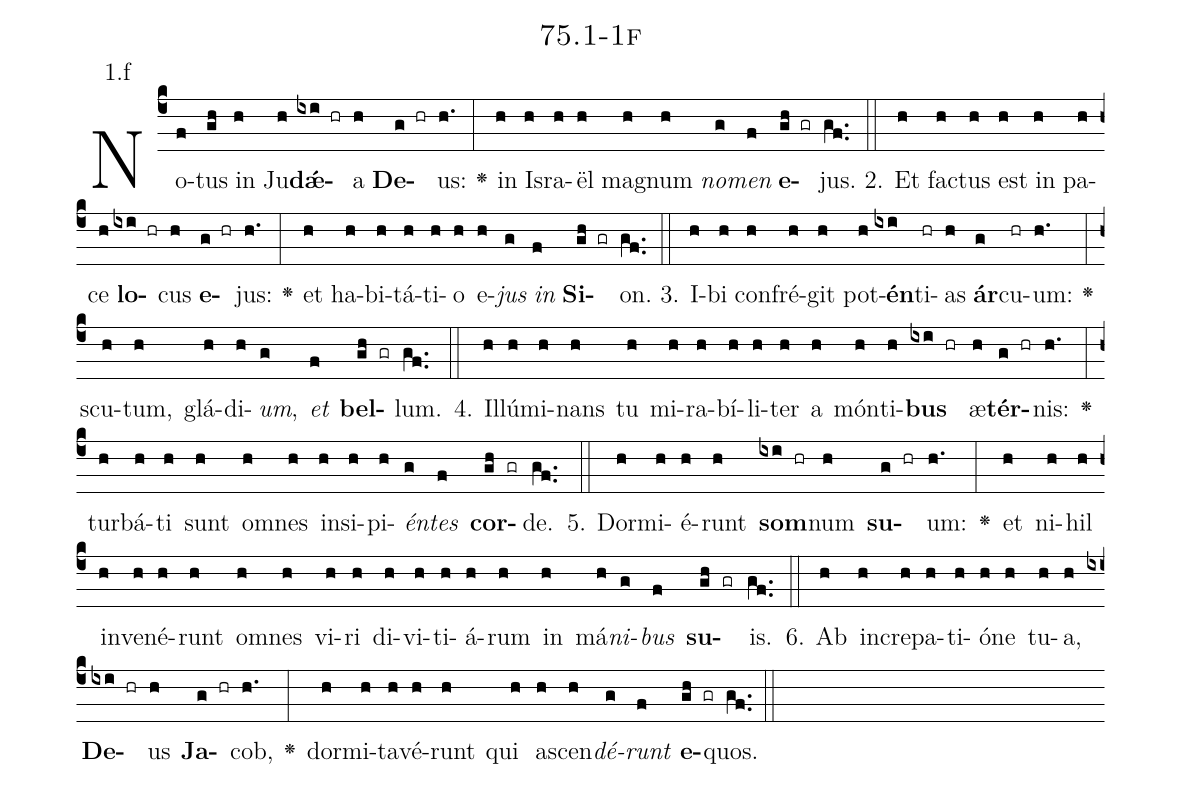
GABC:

name: 75.1-1f;
annotation: 1.f;
%%
(c4)No(f)tus(gh) in(h) Ju(h)<b>dǽ</b>(ixi hr)a(h) <b>De</b>(g hr)us:(h.) <v>\greheightstar</v>(:) in(h) Is(h)ra(h)ël(h) ma(h)gnum(h) <i>no</i>(g)<i>men</i>(f) <b>e</b>(gh gr)jus.(gf..) (::)
2. Et(h) fac(h)tus(h) est(h) in(h) pa(h)ce(h) <b>lo</b>(ixi hr)cus(h) <b>e</b>(g hr)jus:(h.) <v>\greheightstar</v>(:) et(h) ha(h)bi(h)tá(h)ti(h)o(h) e(h)<i>jus</i>(g) <i>in</i>(f) <b>Si</b>(gh gr)on.(gf..) (::)
3. I(h)bi(h) con(h)fré(h)git(h) pot(h)<b>én</b>(ixi)ti(hr)as(h) <b>ár</b>(g)cu(hr)um:(h.) <v>\greheightstar</v>(:) scu(h)tum,(h) glá(h)di(h)<i>um</i>,(g) <i>et</i>(f) <b>bel</b>(gh gr)lum.(gf..) (::)
4. Il(h)lú(h)mi(h)nans(h) tu(h) mi(h)ra(h)bí(h)li(h)ter(h) a(h) món(h)ti(h)<b>bus</b>(ixi hr) æ(h)<b>tér</b>(g hr)nis:(h.) <v>\greheightstar</v>(:) tur(h)bá(h)ti(h) sunt(h) om(h)nes(h) in(h)si(h)pi(h)<i>én</i>(g)<i>tes</i>(f) <b>cor</b>(gh gr)de.(gf..) (::)
5. Dor(h)mi(h)é(h)runt(h) <b>som</b>(ixi hr)num(h) <b>su</b>(g hr)um:(h.) <v>\greheightstar</v>(:) et(h) ni(h)hil(h) in(h)ve(h)né(h)runt(h) om(h)nes(h) vi(h)ri(h) di(h)vi(h)ti(h)á(h)rum(h) in(h) má(h)<i>ni</i>(g)<i>bus</i>(f) <b>su</b>(gh gr)is.(gf..) (::)
6. Ab(h) in(h)cre(h)pa(h)ti(h)ó(h)ne(h) tu(h)a,(h) <b>De</b>(ixi hr)us(h) <b>Ja</b>(g hr)cob,(h.) <v>\greheightstar</v>(:) dor(h)mi(h)ta(h)vé(h)runt(h) qui(h) a(h)scen(h)<i>dé</i>(g)<i>runt</i>(f) <b>e</b>(gh gr)quos.(gf..) (::)
